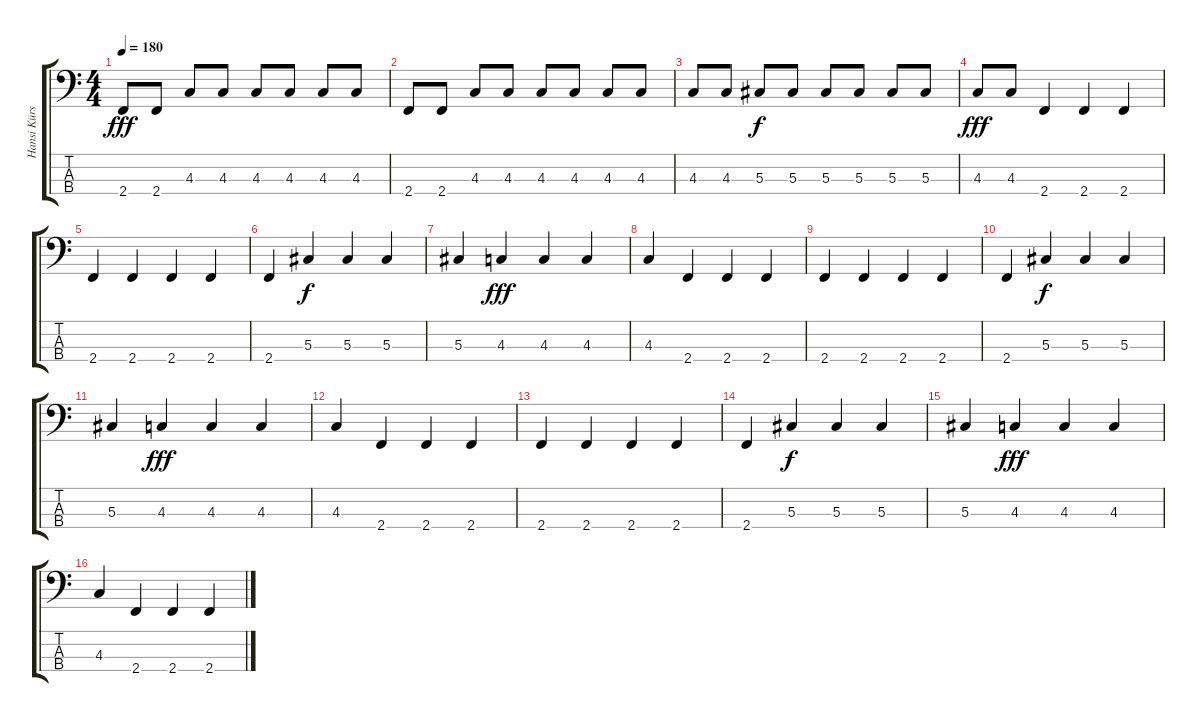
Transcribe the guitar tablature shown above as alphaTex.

\track ("Hansi Kürsch" "Hansi Kürs") {instrument electricbassfinger}
\staff {score tabs}
\tuning (Gb2 Db2 Ab1 Eb1) {hide}
\ts (4 4)
\tempo 180
\clef f4
\ks c
2.4.8{dy fff} 2.4.8 4.3.8 4.3.8 4.3.8 4.3.8 4.3.8 4.3.8 |
2.4.8 2.4.8 4.3.8 4.3.8 4.3.8 4.3.8 4.3.8 4.3.8 |
4.3.8 4.3.8 5.3.8{dy f} 5.3.8 5.3.8 5.3.8 5.3.8 5.3.8 |
4.3.8{dy fff} 4.3.8 2.4.4 2.4.4 2.4.4 |
2.4.4 2.4.4 2.4.4 2.4.4 |
2.4.4 5.3.4{dy f} 5.3.4 5.3.4 |
5.3.4 4.3.4{dy fff} 4.3.4 4.3.4 |
4.3.4 2.4.4 2.4.4 2.4.4 |
2.4.4 2.4.4 2.4.4 2.4.4 |
2.4.4 5.3.4{dy f} 5.3.4 5.3.4 |
5.3.4 4.3.4{dy fff} 4.3.4 4.3.4 |
4.3.4 2.4.4 2.4.4 2.4.4 |
2.4.4 2.4.4 2.4.4 2.4.4 |
2.4.4 5.3.4{dy f} 5.3.4 5.3.4 |
5.3.4 4.3.4{dy fff} 4.3.4 4.3.4 |
4.3.4 2.4.4 2.4.4 2.4.4
